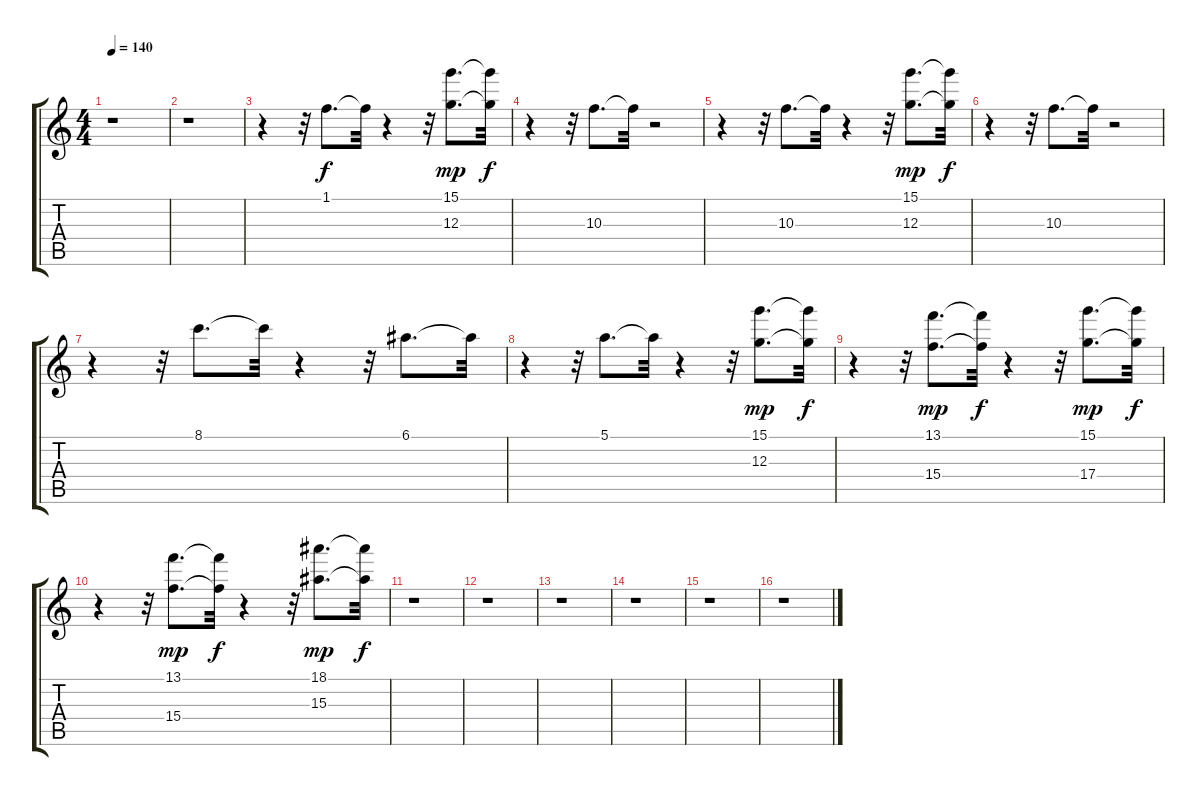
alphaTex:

\track "" {instrument overdrivenguitar}
\staff {score tabs}
\tuning (E4 B3 G3 D3 A2 E2) {hide}
\ts (4 4)
\tempo 140
\clef g2
\ks c
r.1{dy f} |
r.1 |
r.4 r.32 1.1.8{d} 1.1{t}.32 r.4 r.32 (15.1 12.3).8{d dy mp} (15.1{t} 12.3{t}).32{dy f} |
r.4 r.32 10.3.8{d} 10.3{t}.32 r.2 |
r.4 r.32 10.3.8{d} 10.3{t}.32 r.4 r.32 (15.1 12.3).8{d dy mp} (15.1{t} 12.3{t}).32{dy f} |
r.4 r.32 10.3.8{d} 10.3{t}.32 r.2 |
r.4 r.32 8.1.8{d} 8.1{t}.32 r.4 r.32 6.1.8{d} 6.1{t}.32 |
r.4 r.32 5.1.8{d} 5.1{t}.32 r.4 r.32 (15.1 12.3).8{d dy mp} (15.1{t} 12.3{t}).32{dy f} |
r.4 r.32 (13.1 15.4).8{d dy mp} (13.1{t} 15.4{t}).32{dy f} r.4 r.32 (15.1 17.4).8{d dy mp} (15.1{t} 17.4{t}).32{dy f} |
r.4 r.32 (13.1 15.4).8{d dy mp} (13.1{t} 15.4{t}).32{dy f} r.4 r.32 (18.1 15.3).8{d dy mp} (18.1{t} 15.3{t}).32{dy f} |
r.1 |
r.1 |
r.1 |
r.1 |
r.1 |
r.1
